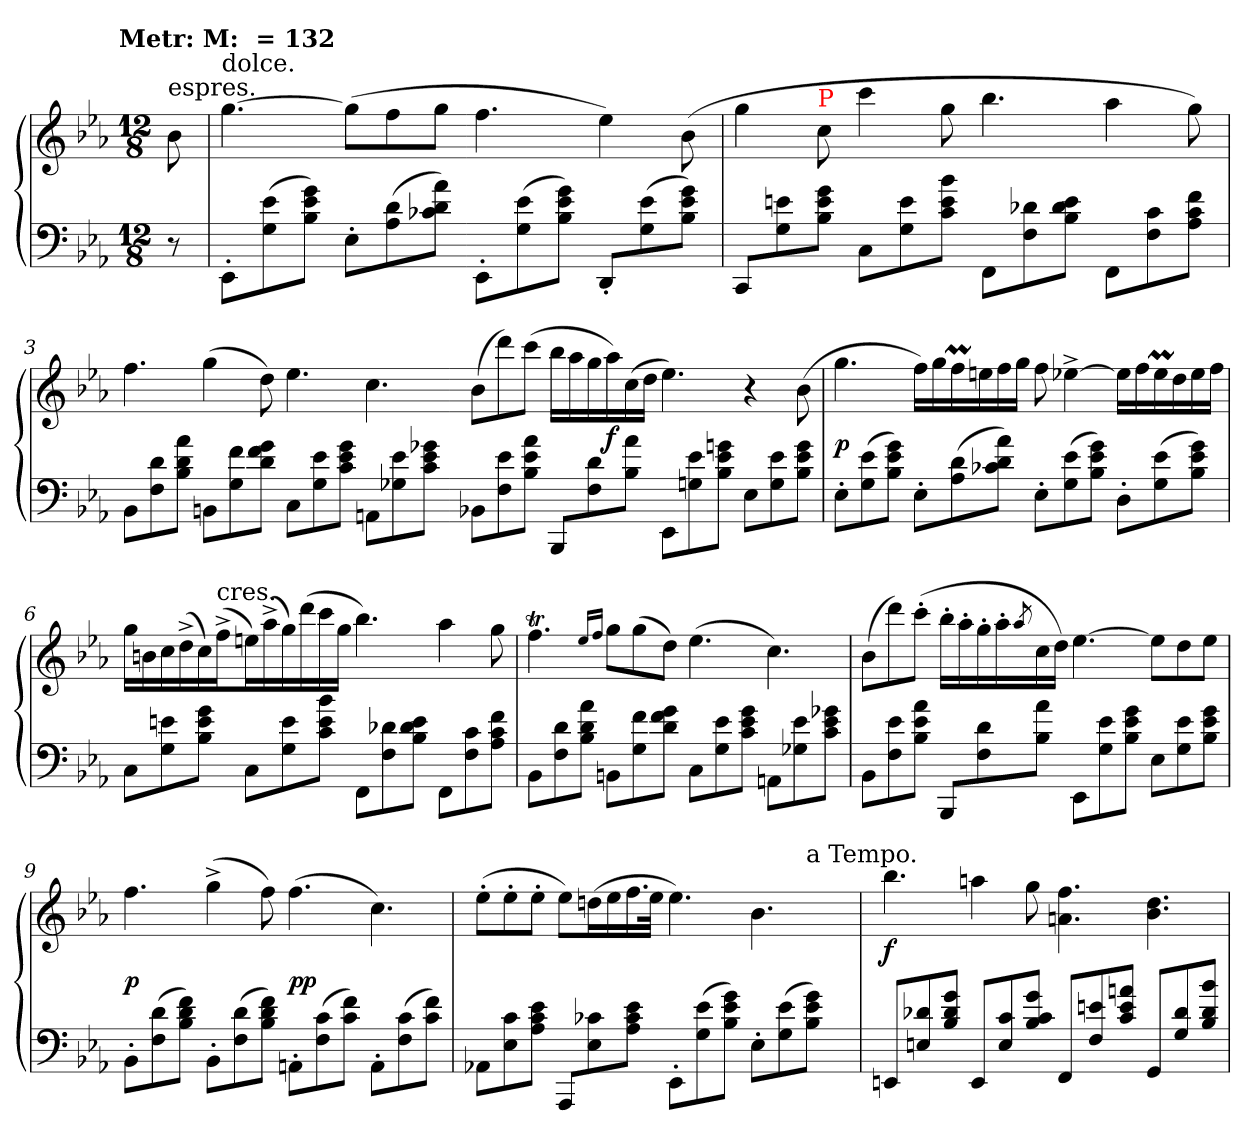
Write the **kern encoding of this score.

**kern	**kern	**dynam
*part1	*part1	*part1
*staff2	*staff1	*staff1/2
*clefF4	*clefG2	*
*k[b-e-a-]	*k[b-e-a-]	*
*E-:	*E-:	*
!!LO:TX:omd:t=Metr&colon; M&colon; &nbsp;=&nbsp;132
*M12/8	*M12/8	*
*MM208	*MM208	*
=	=	=
!	!LO:TX:a:t=espres.	!
8r	8b-	.
=1	=1	=1
!	!LO:TX:a:t=dolce.	!
8EE-'</L	[4.gg	.
(8e-\ 8G\	.	.
8g\ 8e-\ 8B-\J)	.	.
8E-'L	(8ggL]	.
(8d 8A-	8ff	.
8a- 8d 8c-XJ)	8ggJ	.
8EE-'</L	4.ff	.
(8e-\ 8G\	.	.
8g\ 8e-\ 8B-\J)	.	.
8DD'</L	4ee-)	.
(8e-\ 8G\	.	.
8g\ 8e-\ 8B-\J)	(8b-	.
=2	=2	=2
8CC/L	4gg	.
8en\ 8G\	.	.
!	!LO:TX:a:color=red:t=P	!
8g\ 8e\ 8B-\J	8cc	.
8CL	4ccc	.
8e 8G	.	.
8b- 8e 8cJ	8gg	.
8FFL	4.bb-	.
8d-X 8F	.	.
8e 8d- 8B-J	.	.
8FFL	4aa-	.
8c 8F	.	.
8f 8c 8A-J	8gg)	.
=3	=3	=3
8BB-L	4.ff	.
8d 8F	.	.
8a- 8d 8B-J	.	.
8BBnL	(4gg	.
8f 8G	.	.
8g 8f 8dJ	8dd)	.
8CL	4.ee-	.
8e- 8G	.	.
8g 8e- 8cJ	.	.
8AAnL	4.cc	.
8e- 8G-X	.	.
8g-X 8e- 8cJ	.	.
=4-	=4-	=4-
8BB-L	(8b-L	.
8e- 8F	8ddd)	.
8a- 8e- 8B-J	(8cccJ	.
8BBB-/L	16bb-LL	.
.	16aa-	.
8d\ 8F\	16gg	.
.	16aa-)	f
8a-\ 8B-\J	(16cc	.
.	16ddJJ	.
8EE-/L	4.ee-)	.
8e-\ 8G\	.	.
8g\ 8e-\ 8B-\J	.	.
8E-L	4r	.
8e- 8G	.	.
8g 8e- 8B-J	(8b-	.
=5	=5	=5
8E-'L	4.gg	p
(8e- 8G	.	.
8g 8e- 8B-J)	.	.
8E-'L	16ffLL)	.
.	16gg	.
(8d 8A-	16ffM	.
.	16een	.
8a- 8d 8c-XJ)	16ff	.
.	16ggJJ	.
8E-'L	8ff	.
(8e- 8G	[4ee-X^<	.
8g 8e- 8B-J)	.	.
8D'L	16ee-LL]	.
.	16ff	.
(8e- 8G	16ee-M	.
.	16dd	.
8g 8e- 8B-J)	16ee-	.
.	16ffJJ	.
=6	=6	=6
8CL	16ggLL	.
.	16bn	.
8en 8G	16cc	.
.	(16dd^	.
8g 8e 8B-J	16cc)	.
!	!LO:TX:a:t=cres.	!
.	(16ff^J	.
8CL	16eenL)	.
.	(16aa-^	.
8e 8G	16gg)	.
.	(16ddd	.
8b- 8e 8cJ	16ccc	.
.	16ggJJ	.
8FFL	4.bb-)	.
8d-X 8F	.	.
8e 8d- 8B-J	.	.
8FFL	4aa-	.
8c 8F	.	.
8f 8c 8A-J	8gg	.
=7	=7	=7
8BB-L	4.ffT	.
8d 8F	.	.
8a- 8d 8B-J	.	.
.	16qqee-TTT/LL	.
.	16qqff/JJ	.
8BBnL	8ggL	.
8f 8G	(8gg	.
8g 8f 8dJ	8ddJ)	.
8CL	(4.ee-	.
8e- 8G	.	.
8g 8e- 8cJ	.	.
8AAnL	4.cc)	.
8e- 8G-X	.	.
8g-X 8e- 8cJ	.	.
=8	=8	=8
8BB-L	(8b-L	.
8e- 8F	8ddd)	.
8a- 8e- 8B-J	(8ccc'J	.
8BBB-/L	16bb-'LL	.
.	16aa-'	.
8d\ 8F\	16gg'	.
.	16aa-'	.
.	8qaa-/	.
8a-\ 8B-\J	16cc	.
.	16ddJJ)	.
8EE-/L	[4.ee-	.
8e-\ 8G\	.	.
8g\ 8e-\ 8B-\J	.	.
8E-L	8ee-L]	.
8e- 8G	8dd	.
8g 8e- 8B-J	8ee-J	.
=9	=9	=9
8BB-'L	4.ff	p
(8d 8F	.	.
8f 8d 8B-J)	.	.
8BB-'L	(4gg^<	.
(8d 8F	.	.
8f 8d 8B-J)	8ff)	.
8AAn'L	(4.ff	pp
(8c 8F	.	.
8f 8cJ)	.	.
8AA'L	4.cc)	.
(8c 8F	.	.
8f 8cJ)	.	.
=10	=10	=10
!	!LO:TX:a:t=poco ritt&colon;	!
*	*^	*
8AA-XL	(8ee-'L	1ryy	.
8c 8E-	8ee-'	.	.
8e- 8c 8A-J	8ee-'J	.	.
8AAA-/L	8ee-L)	.	.
8c-X\ 8E-\	(16ddnL	.	.
.	16ee-	.	.
8e-\ 8c-\ 8A-\J	16.ff	.	.
.	32ee-JJk	.	.
8EE-'</L	4.ee-)	.	.
(8e-\ 8G\	.	.	.
8g\ 8e-\ 8B-\J)	.	4.ryy	.
8E-'L	4.b-	.	.
(8e- 8G	.	.	.
!	!	!LO:TX:a:t=a Tempo.	!
8g 8e- 8B-J)	.	4ryy	.
8ryy	8ryy	.	.
*	*v	*v	*
=11	=11	=11
8EEn/L	4.bb-	f
8d-X\ 8E\	.	.
8g 8d- 8B-J	.	.
8EE/L	4aan	.
8c\ 8E\	.	.
8g 8c 8B-J	8gg	.
8FF/L	4.ff 4.an	.
8e\ 8F\	.	.
8an 8e 8cJ	.	.
8GG/L	4.dd 4.b-	.
8d-\ 8G\	.	.
8b- 8d- 8B-J	.	.
=	=	=
*-	*-	*-
